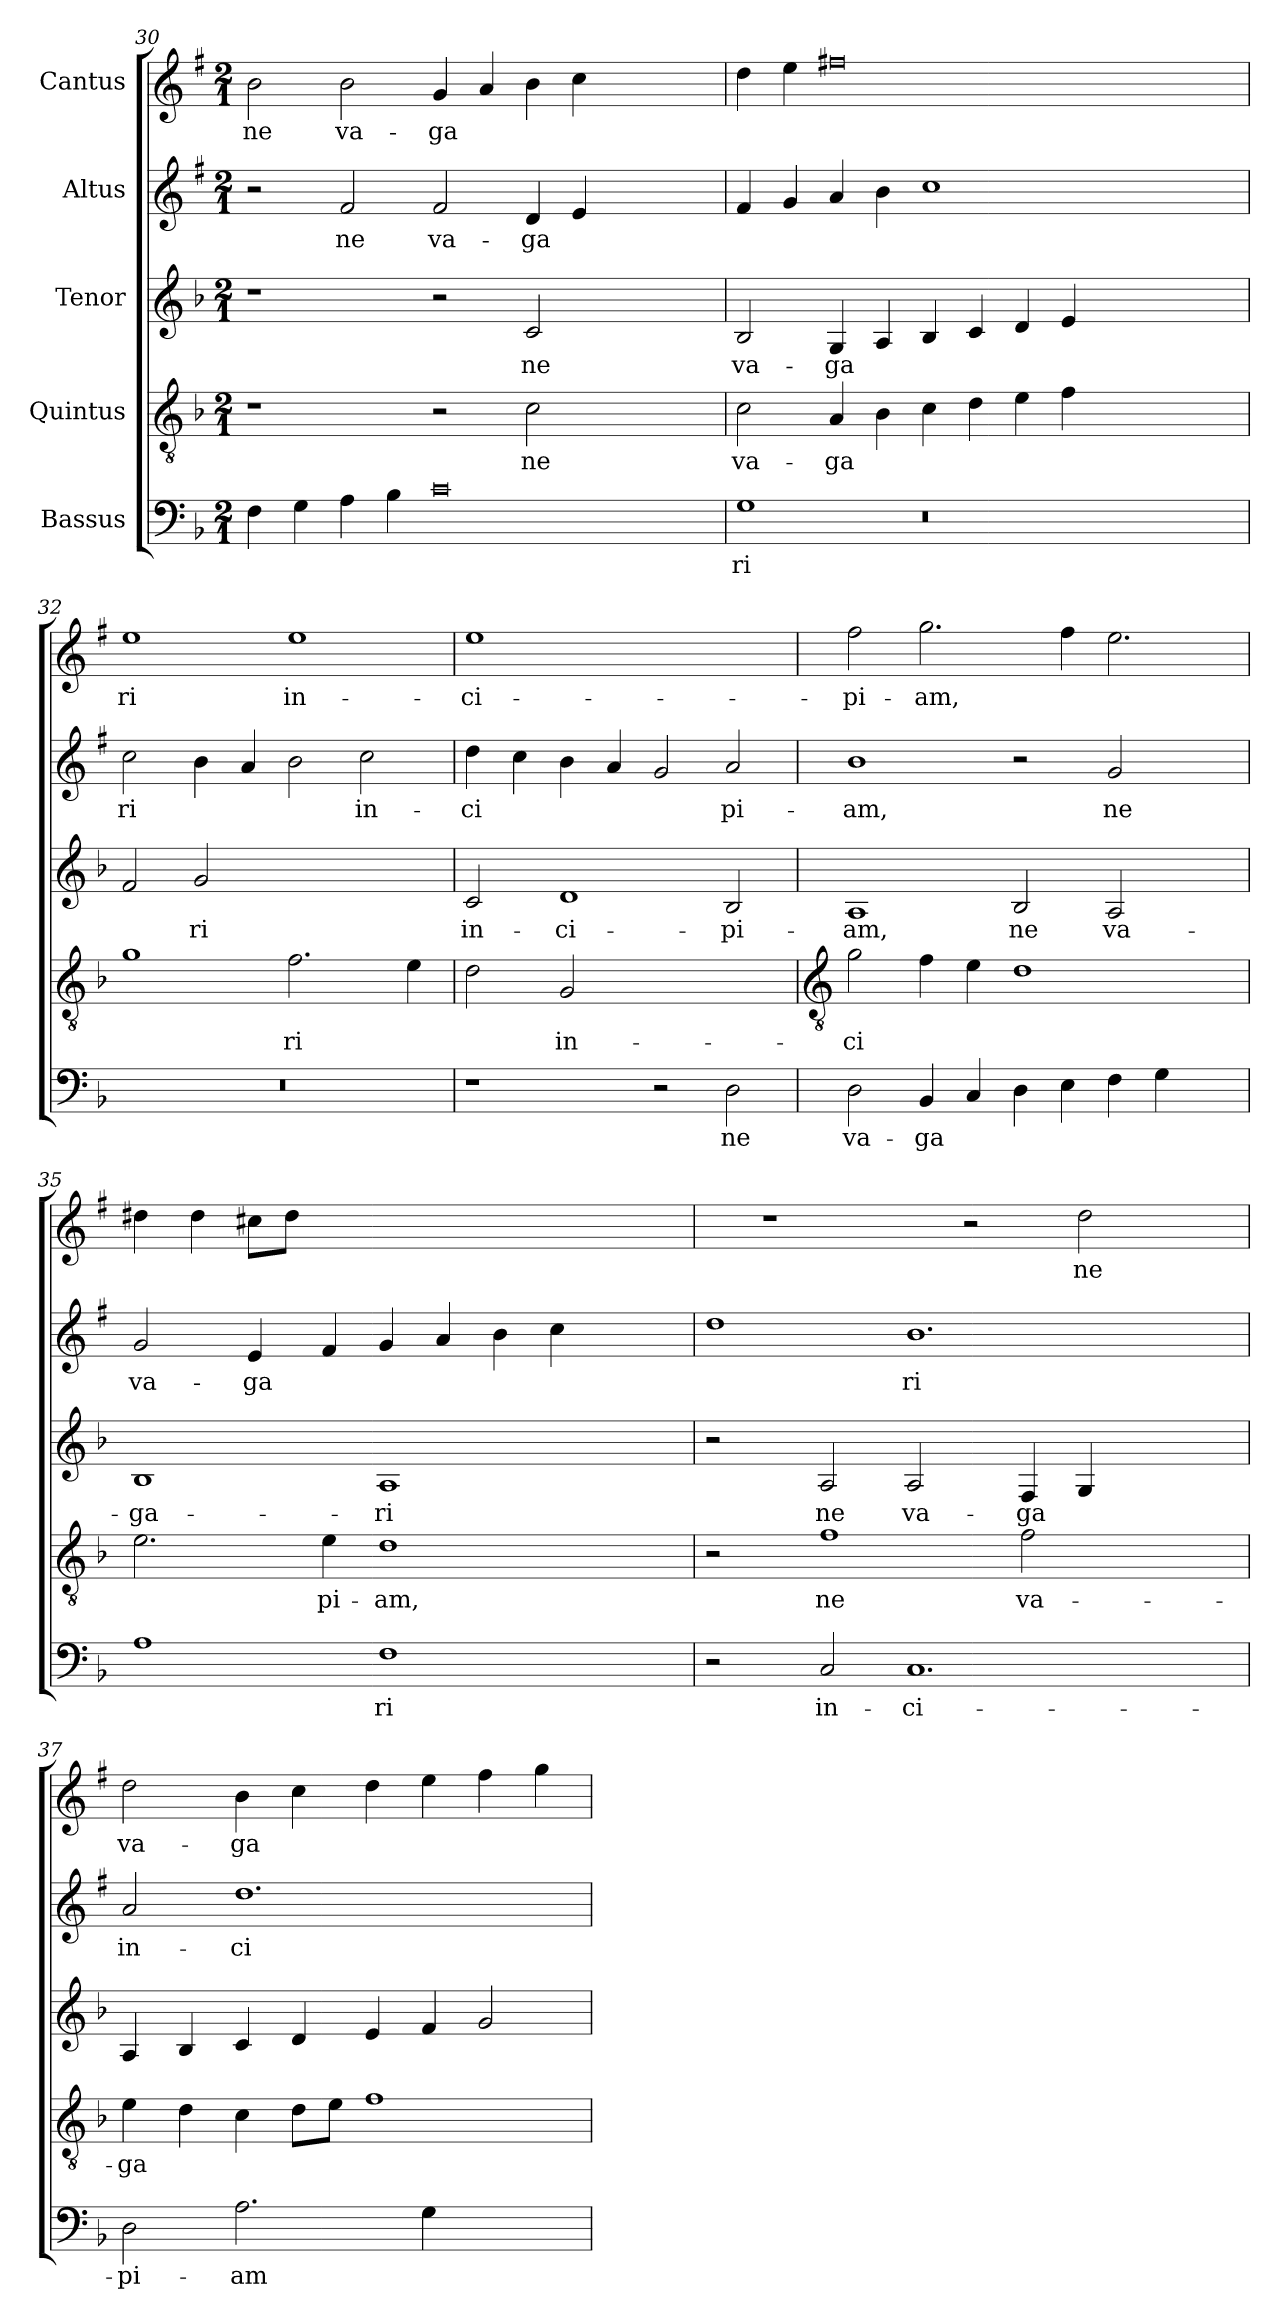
**kern	**text	**kern	**text	**kern	**text	**kern	**text	**kern	**text
*part5	*part5	*part4	*part4	*part3	*part3	*part2	*part2	*part1	*part1
*staff5	*staff5	*staff4	*staff4	*staff3	*staff3	*staff2	*staff2	*staff1	*staff1
*I"Bassus	*	*I"Quintus	*	*I"Tenor	*	*I"Altus	*	*I"Cantus	*
*clefF4	*	*clefGv2	*	*clefG2	*	*clefG2	*	*clefG2	*
*	*	*	*	*	*	*ITrd1c2	*	*ITrd1c2	*
*k[b-]	*	*k[b-]	*	*k[b-]	*	*k[b-]	*	*k[b-]	*
*F:	*	*F:	*	*F:	*	*F:	*	*F:	*
*M2/1	*	*M2/1	*	*M2/1	*	*M2/1	*	*M2/1	*
=30A	=30A	=30A	=30A	=30A	=30A	=30A	=30A	=30A	=30A
!	!	!	!	!	!	!	!	!	!LO:LY:b
*	*	*	*	*	*	*	*	*^	*
4F	.	1r	.	1r	.	2r	.	2a	0ryy	ne
4G	.	.	.	.	.	.	.	.	.	.
!	!	!	!	!	!	!	!LO:LY:b	!	!	!LO:LY:b
4A	.	.	.	.	.	2e	ne	2a	.	va-
4B-	.	.	.	.	.	.	.	.	.	.
!	!	!	!	!	!	!	!LO:LY:b	!	!	!LO:LY:b
0c	.	2r	.	2r	.	2e	va-	4f	.	-ga
.	.	.	.	.	.	.	.	4g	.	.
!	!	!	!LO:LY:b	!	!LO:LY:b	!	!LO:LY:b	!	!	!
.	.	2c	ne	2c	ne	4c	-ga	4a	.	.
.	.	.	.	.	.	4d	.	4b-	.	.
.	.	1ryy	.	1ryy	.	1ryy	.	1ryy	1ryy	.
=31A	=31A	=31A	=31A	=31A	=31A	=31A	=31A	=31A	=31A	=31A
!	!LO:LY:b	!	!LO:LY:b	!	!LO:LY:b	!	!	!	!	!
1G	ri	2c	va-	2B-	va-	4e	.	4cc	0ryy	.
.	.	.	.	.	.	4f	.	4dd	.	.
!	!	!	!LO:LY:b	!	!LO:LY:b	!	!	!	!	!
.	.	4A	-ga	4G	-ga	4g	.	0een	.	.
.	.	4B-	.	4A	.	4a	.	.	.	.
0r	.	4c	.	4B-	.	1b-	.	.	.	.
.	.	4d	.	4c	.	.	.	.	.	.
.	.	4e	.	4d	.	.	.	.	.	.
.	.	4f	.	4e	.	.	.	.	.	.
.	.	1ryy	.	1ryy	.	1ryy	.	.	2ryy	.
.	.	.	.	.	.	.	.	2ryy	2ryy	.
!!LO:LB:g=z	!!
=32A	=32A	=32A	=32A	=32A	=32A	=32A	=32A	=32A	=32A	=32A
!	!	!	!	!	!	!	!LO:LY:b	!	!	!LO:LY:b
0r	.	1g	.	2f	.	2b-	ri	1dd	0ryy	ri
!	!	!	!	!	!LO:LY:b	!	!	!	!	!
.	.	.	.	2g	ri	4a	.	.	.	.
.	.	.	.	.	.	4g	.	.	.	.
!	!	!	!LO:LY:b	!	!	!	!	!	!	!LO:LY:b
.	.	2.f	ri	1ryy	.	2a	.	1dd	.	in-
!	!	!	!	!	!	!	!LO:LY:b	!	!	!
.	.	.	.	.	.	2b-	in-	.	.	.
.	.	4e	.	.	.	.	.	.	.	.
!!LO:LB:g=z	!!
=33A	=33A	=33A	=33A	=33A	=33A	=33A	=33A	=33A	=33A	=33A
!	!	!	!	!	!LO:LY:b	!	!LO:LY:b	!	!	!LO:LY:b
1r	.	2d	.	2c	in-	4cc	-ci	1dd	0ryy	-ci-
.	.	.	.	.	.	4b-	.	.	.	.
!	!	!	!LO:LY:b	!	!LO:LY:b	!	!	!	!	!
.	.	2G	in-	1d	-ci-	4a	.	.	.	.
.	.	.	.	.	.	4g	.	.	.	.
2r	.	1ryy	.	.	.	2f	.	1ryy	.	.
!	!LO:LY:b	!	!	!	!LO:LY:b	!	!LO:LY:b	!	!	!
2D	ne	.	.	2B-	-pi-	2g	pi-	.	.	.
*	*	*	*	*	*	*	*	*v	*v	*
!!LO:LB:g=z
=34	=34	=34	=34	=34	=34	=34	=34	=34	=34
*	*	*clefGv2	*	*	*	*	*	*	*
!	!LO:LY:b	!	!LO:LY:b	!	!LO:LY:b	!	!LO:LY:b	!	!LO:LY:b
2D	va-	2g	-ci	1A	-am,	1a	-am,	2ee	-pi-
!	!LO:LY:b	!	!	!	!	!	!	!	!LO:LY:b
4BB-	-ga	4f	.	.	.	.	.	2.ff	-am,
4C	.	4e	.	.	.	.	.	.	.
!	!	!	!	!	!LO:LY:b	!	!	!	!
4D	.	1d	.	2B-	ne	2r	.	.	.
4E	.	.	.	.	.	.	.	4ee	.
!	!	!	!	!	!LO:LY:b	!	!LO:LY:b	!	!
4F	.	.	.	2A	va-	2f	ne	2.dd	.
4G	.	.	.	.	.	.	.	.	.
4ryy	.	4ryy	.	4ryy	.	4ryy	.	.	.
=35	=35	=35	=35	=35	=35	=35	=35	=35	=35
!	!	!	!	!	!LO:LY:b	!	!LO:LY:b	!	!
1A	.	2.e	.	1B-	-ga-	2f	va-	4cc#	.
.	.	.	.	.	.	.	.	4cc#	.
!	!	!	!	!	!	!	!LO:LY:b	!	!
.	.	.	.	.	.	4d	-ga	8bL	.
.	.	.	.	.	.	.	.	8cc#J	.
!	!	!	!LO:LY:b	!	!	!	!	!	!
.	.	4e	pi-	.	.	4e	.	[1ddyy	.
!	!LO:LY:b	!	!LO:LY:b	!	!LO:LY:b	!	!	!	!
1F	ri	1d	-am,	1A	-ri	4f	.	.	.
.	.	.	.	.	.	4g	.	.	.
.	.	.	.	.	.	4a	.	.	.
.	.	.	.	.	.	4b-	.	2.ddyy_	.
2ryy	.	2ryy	.	2ryy	.	2ryy	.	.	.
=36	=36	=36	=36	=36	=36	=36	=36	=36	=36
2r	.	2r	.	2r	.	1cc	.	4ddyy]	.
.	.	.	.	.	.	.	.	1r	.
!	!LO:LY:b	!	!LO:LY:b	!	!LO:LY:b	!	!	!	!
2C	in-	1f	ne	2A	ne	.	.	.	.
!	!LO:LY:b	!	!	!	!LO:LY:b	!	!LO:LY:b	!	!
1.C	-ci-	.	.	2A	va-	1.a	ri	.	.
.	.	.	.	.	.	.	.	2r	.
!	!	!	!LO:LY:b	!	!LO:LY:b	!	!	!	!
.	.	2f	va-	4F	-ga	.	.	.	.
!	!	!	!	!	!	!	!	!	!LO:LY:b
.	.	.	.	4G	.	.	.	2cc	ne
.	.	2ryy	.	2ryy	.	.	.	.	.
.	.	.	.	.	.	.	.	4ryy	.
=37	=37	=37	=37	=37	=37	=37	=37	=37	=37
!	!LO:LY:b	!	!LO:LY:b	!	!	!	!LO:LY:b	!	!LO:LY:b
2D	-pi-	4e	-ga	4A	.	2g	in-	2cc	va-
.	.	4d	.	4B-	.	.	.	.	.
!	!LO:LY:b	!	!	!	!	!	!LO:LY:b	!	!LO:LY:b
2.A	-am	4c	.	4c	.	1.cc	-ci-	4a	-ga
.	.	8dL	.	4d	.	.	.	4b-	.
.	.	8eJ	.	.	.	.	.	.	.
.	.	1f	.	4e	.	.	.	4cc	.
4G	.	.	.	4f	.	.	.	4dd	.
2ryy	.	.	.	2g	.	.	.	4ee	.
.	.	.	.	.	.	.	.	4ff	.
=	=	=	=	=	=	=	=	=	=
*-	*-	*-	*-	*-	*-	*-	*-	*-	*-
